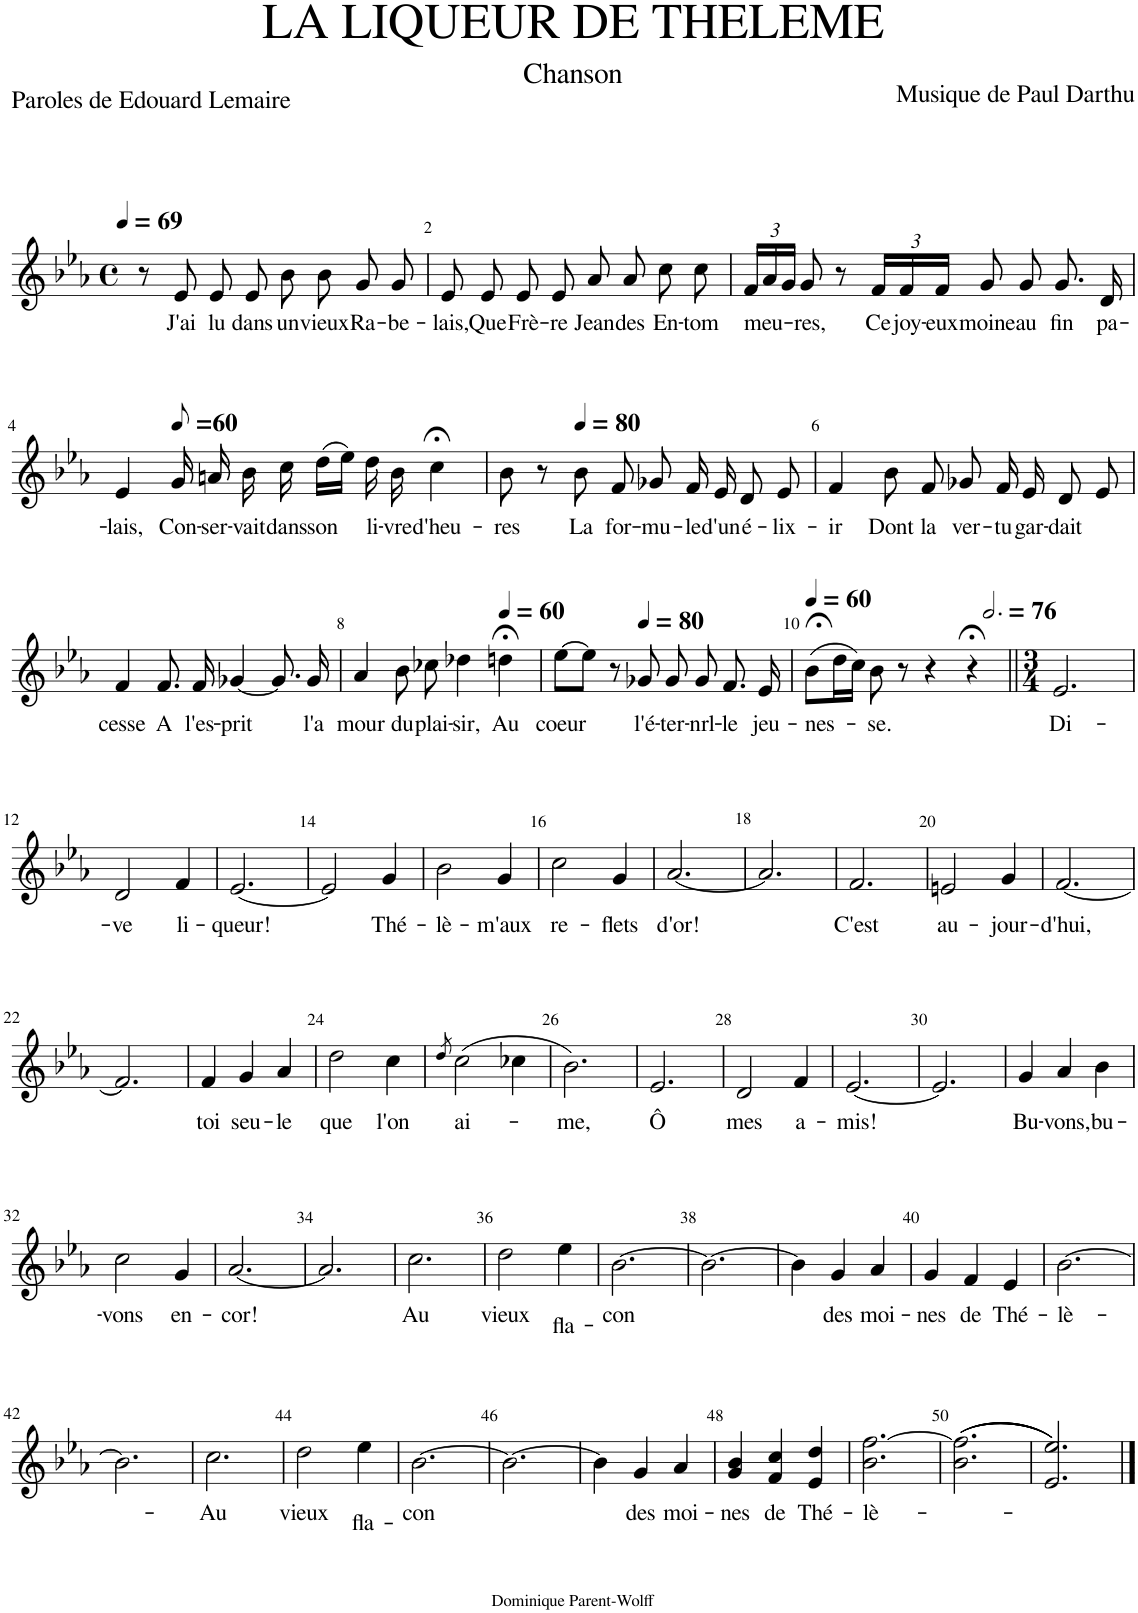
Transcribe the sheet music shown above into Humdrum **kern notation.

**kern	**text
*part1	*part1
*staff1	*staff1
*I"Piano	*
*I'Pno.	*
*clefG2	*
*Trd1c2	*
*k[b-e-a-]	*
*M4/4	*
*met(c)	*
*MM69	*
=1	=1
8r	.
!	!LO:LY:b
8e-/	J'ai
!	!LO:LY:b
8e-/	lu
!	!LO:LY:b
8e-/	dans
!	!LO:LY:b
8b-\	un
!	!LO:LY:b
8b-\	vieux
!	!LO:LY:b
8g/	Ra-
!	!LO:LY:b
8g/	-be-
=2	=2
!	!LO:LY:b
8e-/	-lais,
!	!LO:LY:b
8e-/	Que
!	!LO:LY:b
8e-/	Frè-
!	!LO:LY:b
8e-/	-re
!	!LO:LY:b
8a-/	Jean
!	!LO:LY:b
8a-/	des
!	!LO:LY:b
8cc\	En-
!	!LO:LY:b
8cc\	-tom
=3	=3
*Xbrackettup	*
!	!LO:LY:b
24f/LL	meu-
24a-/	.
24g/JJ	.
!	!LO:LY:b
8g/	-res,
8r	.
!	!LO:LY:b
24f/LL	Ce
!	!LO:LY:b
24f/	joy-
!	!LO:LY:b
24f/JJ	-eux
!	!LO:LY:b
8g/	moine
!	!LO:LY:b
8g/	au
!	!LO:LY:b
8.g/	fin
!	!LO:LY:b
16d/	pa-
!!LO:LB:g=z
=4	=4
!	!LO:LY:b
4e-/	-lais,
*MM30	*
!	!LO:LY:b
16g/	Con-
!	!LO:LY:b
16an/	-ser-
!	!LO:LY:b
16b-\	-vait
!	!LO:LY:b
16cc\	dans
!	!LO:LY:b
(16dd\LL	son
16ee-\JJ)	.
!	!LO:LY:b
16dd\	li-
!	!LO:LY:b
16b-\	-vre
!	!LO:LY:b
4cc;<\	d'heu-
=5	=5
!	!LO:LY:b
8b-\	-res
8r	.
*MM80	*
!	!LO:LY:b
8b-\	La
!	!LO:LY:b
8f/	for-
!	!LO:LY:b
8g-X/	-mu-
!	!LO:LY:b
16f/	-le
!	!LO:LY:b
16e-/	d'un
!	!LO:LY:b
8d/	é-
!	!LO:LY:b
8e-/	-lix-
=6	=6
!	!LO:LY:b
4f/	-ir
!	!LO:LY:b
8b-\	Dont
!	!LO:LY:b
8f/	la
!	!LO:LY:b
8g-X/	ver-
!	!LO:LY:b
16f/	-tu
!	!LO:LY:b
16e-/	gar-
!	!LO:LY:b
8d/	-dait
8e-/	.
!!LO:LB:g=z
=7	=7
!	!LO:LY:b
4f/	cesse
!	!LO:LY:b
8.f/	A
!	!LO:LY:b
16f/	l'es-
!	!LO:LY:b
[4g-X/	-prit
8.g-/]	.
!	!LO:LY:b
16g-/	l'a
=8	=8
!	!LO:LY:b
4a-/	mour
!	!LO:LY:b
8b-\	du
!	!LO:LY:b
8cc-X\	plai-
!	!LO:LY:b
4dd-X\	-sir,
*MM60	*
!	!LO:LY:b
4ddn;<\	Au
=9	=9
!	!LO:LY:b
[8ee-\L	coeur
8ee-\J]	.
8r	.
*MM80	*
!	!LO:LY:b
8g-X/	l'é-
!	!LO:LY:b
8g-/	-ter-
!	!LO:LY:b
8g-/	-nrl-
!	!LO:LY:b
8.f/	-le
!	!LO:LY:b
16e-/	jeu-
=10	=10
*MM60	*
!	!LO:LY:b
(8b-;<\L	-nes-
16dd\L	.
16cc\JJ)	.
!	!LO:LY:b
8b-\	-se.
8r	.
4r	.
4r;<	.
=11||	=11||
*M3/4	*
*MM228	*
!	!LO:LY:b
2.e-/	Di-
!!LO:LB:g=z
=12	=12
!	!LO:LY:b
2d/	-ve
!	!LO:LY:b
4f/	li-
=13	=13
!	!LO:LY:b
[2.e-/	-queur!
=14	=14
2e-/]	.
!	!LO:LY:b
4g/	Thé-
=15	=15
!	!LO:LY:b
2b-\	-lè-
!	!LO:LY:b
4g/	-m'aux
=16	=16
!	!LO:LY:b
2cc\	re-
!	!LO:LY:b
4g/	-flets
=17	=17
!	!LO:LY:b
[2.a-/	d'or!
=18	=18
2.a-/]	.
=19	=19
!	!LO:LY:b
2.f/	C'est
=20	=20
!	!LO:LY:b
2en/	au-
!	!LO:LY:b
4g/	-jour-
=21	=21
!	!LO:LY:b
[2.f/	-d'hui,
!!LO:LB:g=z
=22	=22
2.f/]	.
=23	=23
!	!LO:LY:b
4f/	toi
!	!LO:LY:b
4g/	seu-
!	!LO:LY:b
4a-/	-le
=24	=24
!	!LO:LY:b
2dd\	que
!	!LO:LY:b
4cc\	l'on
=25	=25
8qdd/	.
!	!LO:LY:b
(2cc\	ai-
4cc-X\	.
=26	=26
!	!LO:LY:b
2.b-\)	-me,
=27	=27
!	!LO:LY:b
2.e-/	Ô
=28	=28
!	!LO:LY:b
2d/	mes
!	!LO:LY:b
4f/	a-
=29	=29
!	!LO:LY:b
[2.e-/	-mis!
=30	=30
2.e-/]	.
=31	=31
!	!LO:LY:b
4g/	Bu-
!	!LO:LY:b
4a-/	-vons,
!	!LO:LY:b
4b-\	bu-
!!LO:LB:g=z
=32	=32
!	!LO:LY:b
2cc\	-vons
!	!LO:LY:b
4g/	en-
=33	=33
!	!LO:LY:b
[2.a-/	-cor!
=34	=34
2.a-/]	.
=35	=35
!	!LO:LY:b
2.cc\	Au
=36	=36
!	!LO:LY:b
2dd\	vieux
!	!LO:LY:b
4ee-\	fla-
=37	=37
!	!LO:LY:b
[2.b-\	-con
=38	=38
2.b-\_	.
=39	=39
4b-\]	.
!	!LO:LY:b
4g/	des
!	!LO:LY:b
4a-/	moi-
=40	=40
!	!LO:LY:b
4g/	-nes
!	!LO:LY:b
4f/	de
!	!LO:LY:b
4e-/	Thé-
=41	=41
!	!LO:LY:b
[2.b-\	-lè-
!!LO:LB:g=z
=42	=42
2.b-\]	.
=43	=43
!	!LO:LY:b
2.cc\	Au
=44	=44
!	!LO:LY:b
2dd\	vieux
!	!LO:LY:b
4ee-\	fla-
=45	=45
!	!LO:LY:b
[2.b-\	-con
=46	=46
2.b-\_	.
=47	=47
4b-\]	.
!	!LO:LY:b
4g/	des
!	!LO:LY:b
4a-/	moi-
=48	=48
!	!LO:LY:b
4g/ 4b-/	-nes
!	!LO:LY:b
4f/ 4cc/	de
!	!LO:LY:b
4e-/ 4dd/	Thé-
=49	=49
!	!LO:LY:b
2.b-\ [2.ff\	-lè-
=50	=50
((((2.b-\ 2.ff\]	.
=51	=51
2.e-/ 2.ee-/))))	.
==	==
*-	*-
